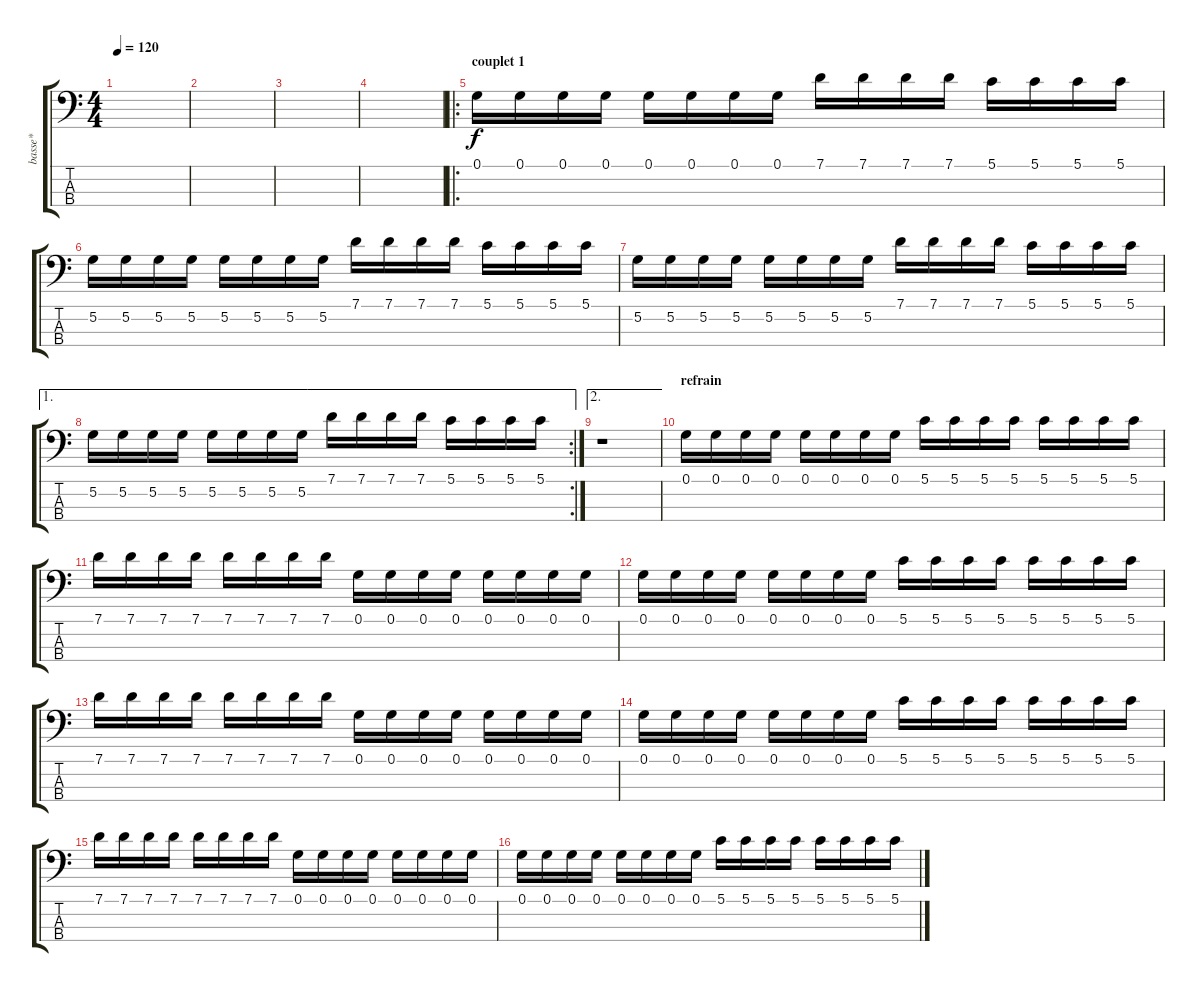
\track ("basse*" "basse*") {instrument electricbassfinger}
\staff {score tabs}
\tuning (G2 D2 A1 E1) {hide}
\ts (4 4)
\tempo 120
\clef f4
\ks c
|
|
|
|
\ro
\section ("" "couplet 1")
0.1.16 0.1.16 0.1.16 0.1.16 0.1.16 0.1.16 0.1.16 0.1.16 7.1.16 7.1.16 7.1.16 7.1.16 5.1.16 5.1.16 5.1.16 5.1.16 |
5.2.16 5.2.16 5.2.16 5.2.16 5.2.16 5.2.16 5.2.16 5.2.16 7.1.16 7.1.16 7.1.16 7.1.16 5.1.16 5.1.16 5.1.16 5.1.16 |
5.2.16 5.2.16 5.2.16 5.2.16 5.2.16 5.2.16 5.2.16 5.2.16 7.1.16 7.1.16 7.1.16 7.1.16 5.1.16 5.1.16 5.1.16 5.1.16 |
\ae 1
\rc 2
5.2.16 5.2.16 5.2.16 5.2.16 5.2.16 5.2.16 5.2.16 5.2.16 7.1.16 7.1.16 7.1.16 7.1.16 5.1.16 5.1.16 5.1.16 5.1.16 |
\ae 2
r.1 |
\section ("" "refrain")
0.1.16 0.1.16 0.1.16 0.1.16 0.1.16 0.1.16 0.1.16 0.1.16 5.1.16 5.1.16 5.1.16 5.1.16 5.1.16 5.1.16 5.1.16 5.1.16 |
7.1.16 7.1.16 7.1.16 7.1.16 7.1.16 7.1.16 7.1.16 7.1.16 0.1.16 0.1.16 0.1.16 0.1.16 0.1.16 0.1.16 0.1.16 0.1.16 |
0.1.16 0.1.16 0.1.16 0.1.16 0.1.16 0.1.16 0.1.16 0.1.16 5.1.16 5.1.16 5.1.16 5.1.16 5.1.16 5.1.16 5.1.16 5.1.16 |
7.1.16 7.1.16 7.1.16 7.1.16 7.1.16 7.1.16 7.1.16 7.1.16 0.1.16 0.1.16 0.1.16 0.1.16 0.1.16 0.1.16 0.1.16 0.1.16 |
0.1.16 0.1.16 0.1.16 0.1.16 0.1.16 0.1.16 0.1.16 0.1.16 5.1.16 5.1.16 5.1.16 5.1.16 5.1.16 5.1.16 5.1.16 5.1.16 |
7.1.16 7.1.16 7.1.16 7.1.16 7.1.16 7.1.16 7.1.16 7.1.16 0.1.16 0.1.16 0.1.16 0.1.16 0.1.16 0.1.16 0.1.16 0.1.16 |
0.1.16 0.1.16 0.1.16 0.1.16 0.1.16 0.1.16 0.1.16 0.1.16 5.1.16 5.1.16 5.1.16 5.1.16 5.1.16 5.1.16 5.1.16 5.1.16
